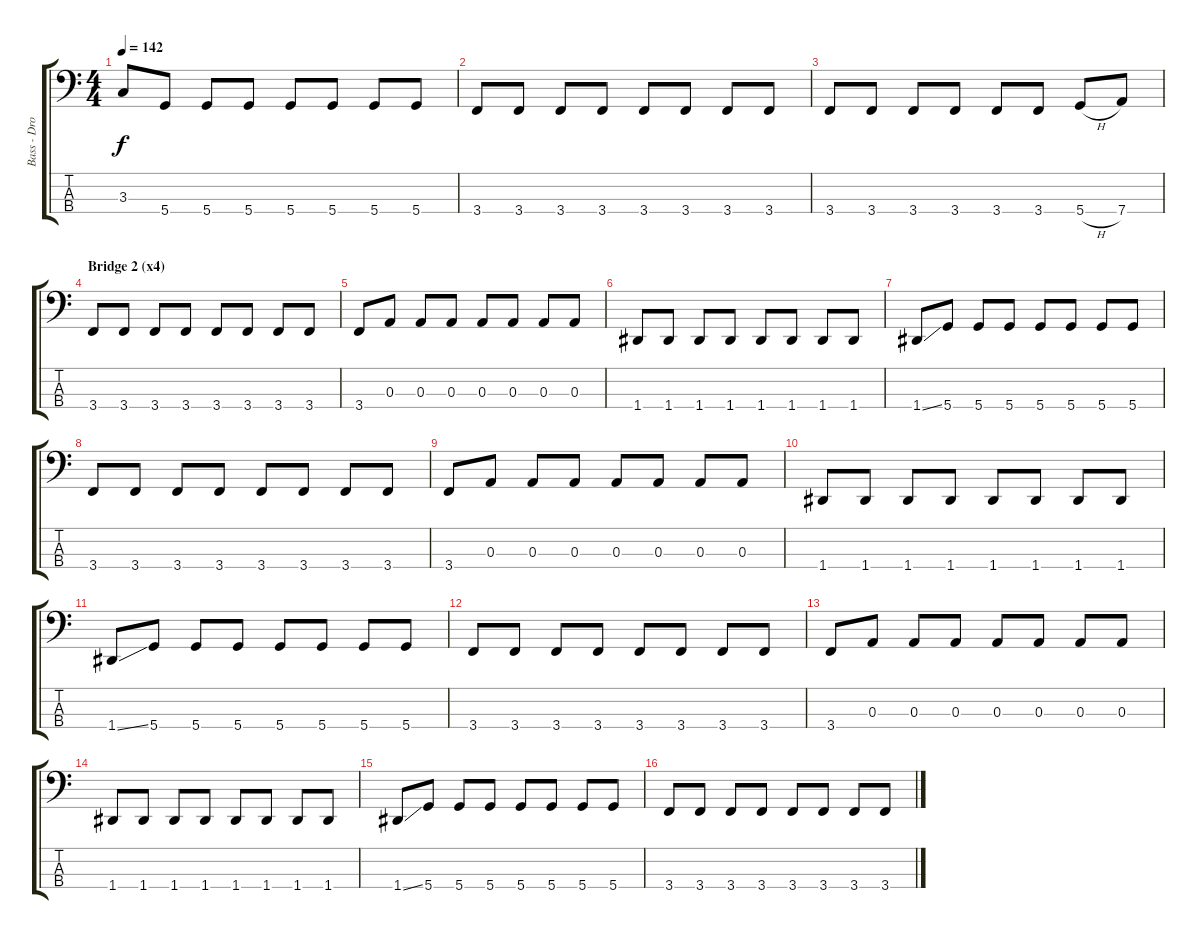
\track ("Bass - Drop D" "Bass - Dro") {instrument electricbasspick}
\staff {score tabs}
\tuning (G2 D2 A1 D1) {hide}
\ts (4 4)
\tempo 142
\clef f4
\ks c
3.3.8{dy f} 5.4.8 5.4.8 5.4.8 5.4.8 5.4.8 5.4.8 5.4.8 |
3.4.8 3.4.8 3.4.8 3.4.8 3.4.8 3.4.8 3.4.8 3.4.8 |
3.4.8 3.4.8 3.4.8 3.4.8 3.4.8 3.4.8 5.4{h}.8 7.4.8 |
\section ("" "Bridge 2 (x4)")
3.4.8 3.4.8 3.4.8 3.4.8 3.4.8 3.4.8 3.4.8 3.4.8 |
3.4.8 0.3.8 0.3.8 0.3.8 0.3.8 0.3.8 0.3.8 0.3.8 |
1.4.8 1.4.8 1.4.8 1.4.8 1.4.8 1.4.8 1.4.8 1.4.8 |
1.4{ss}.8 5.4.8 5.4.8 5.4.8 5.4.8 5.4.8 5.4.8 5.4.8 |
3.4.8 3.4.8 3.4.8 3.4.8 3.4.8 3.4.8 3.4.8 3.4.8 |
3.4.8 0.3.8 0.3.8 0.3.8 0.3.8 0.3.8 0.3.8 0.3.8 |
1.4.8 1.4.8 1.4.8 1.4.8 1.4.8 1.4.8 1.4.8 1.4.8 |
1.4{ss}.8 5.4.8 5.4.8 5.4.8 5.4.8 5.4.8 5.4.8 5.4.8 |
3.4.8 3.4.8 3.4.8 3.4.8 3.4.8 3.4.8 3.4.8 3.4.8 |
3.4.8 0.3.8 0.3.8 0.3.8 0.3.8 0.3.8 0.3.8 0.3.8 |
1.4.8 1.4.8 1.4.8 1.4.8 1.4.8 1.4.8 1.4.8 1.4.8 |
1.4{ss}.8 5.4.8 5.4.8 5.4.8 5.4.8 5.4.8 5.4.8 5.4.8 |
3.4.8 3.4.8 3.4.8 3.4.8 3.4.8 3.4.8 3.4.8 3.4.8
